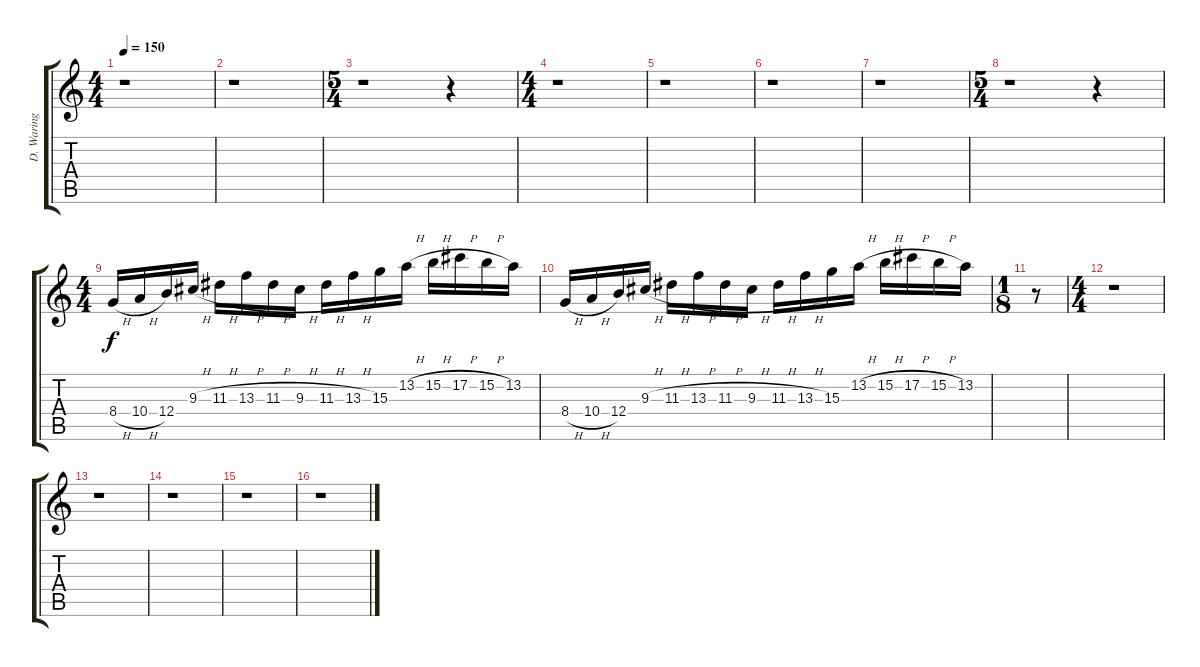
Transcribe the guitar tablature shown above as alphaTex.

\track ("D. Waring Lead Gtr." "D. Waring ") {instrument distortionguitar}
\staff {score tabs}
\tuning (Db4 Ab3 E3 B2 Gb2 Db2) {hide}
\ts (4 4)
\tempo 150
\clef g2
\ks c
r.1{dy f} |
r.1 |
\ts (5 4)
r.1 r.4 |
\ts (4 4)
r.1 |
r.1 |
r.1 |
r.1 |
\ts (5 4)
r.1 r.4 |
\ts (4 4)
8.4{h}.16{balance 12 instrument distortionguitar} 10.4{h}.16 12.4.16 9.3{h}.16 11.3{h}.16 13.3{h}.16 11.3{h}.16 9.3{h}.16 11.3{h}.16 13.3{h}.16 15.3.16 13.2{h}.16 15.2{h}.16 17.2{h}.16 15.2{h}.16 13.2.16 |
8.4{h}.16 10.4{h}.16 12.4.16 9.3{h}.16 11.3{h}.16 13.3{h}.16 11.3{h}.16 9.3{h}.16 11.3{h}.16 13.3{h}.16 15.3.16 13.2{h}.16 15.2{h}.16 17.2{h}.16 15.2{h}.16 13.2.16 |
\ts (1 8)
r.8 |
\ts (4 4)
r.1 |
r.1 |
r.1 |
r.1 |
r.1
